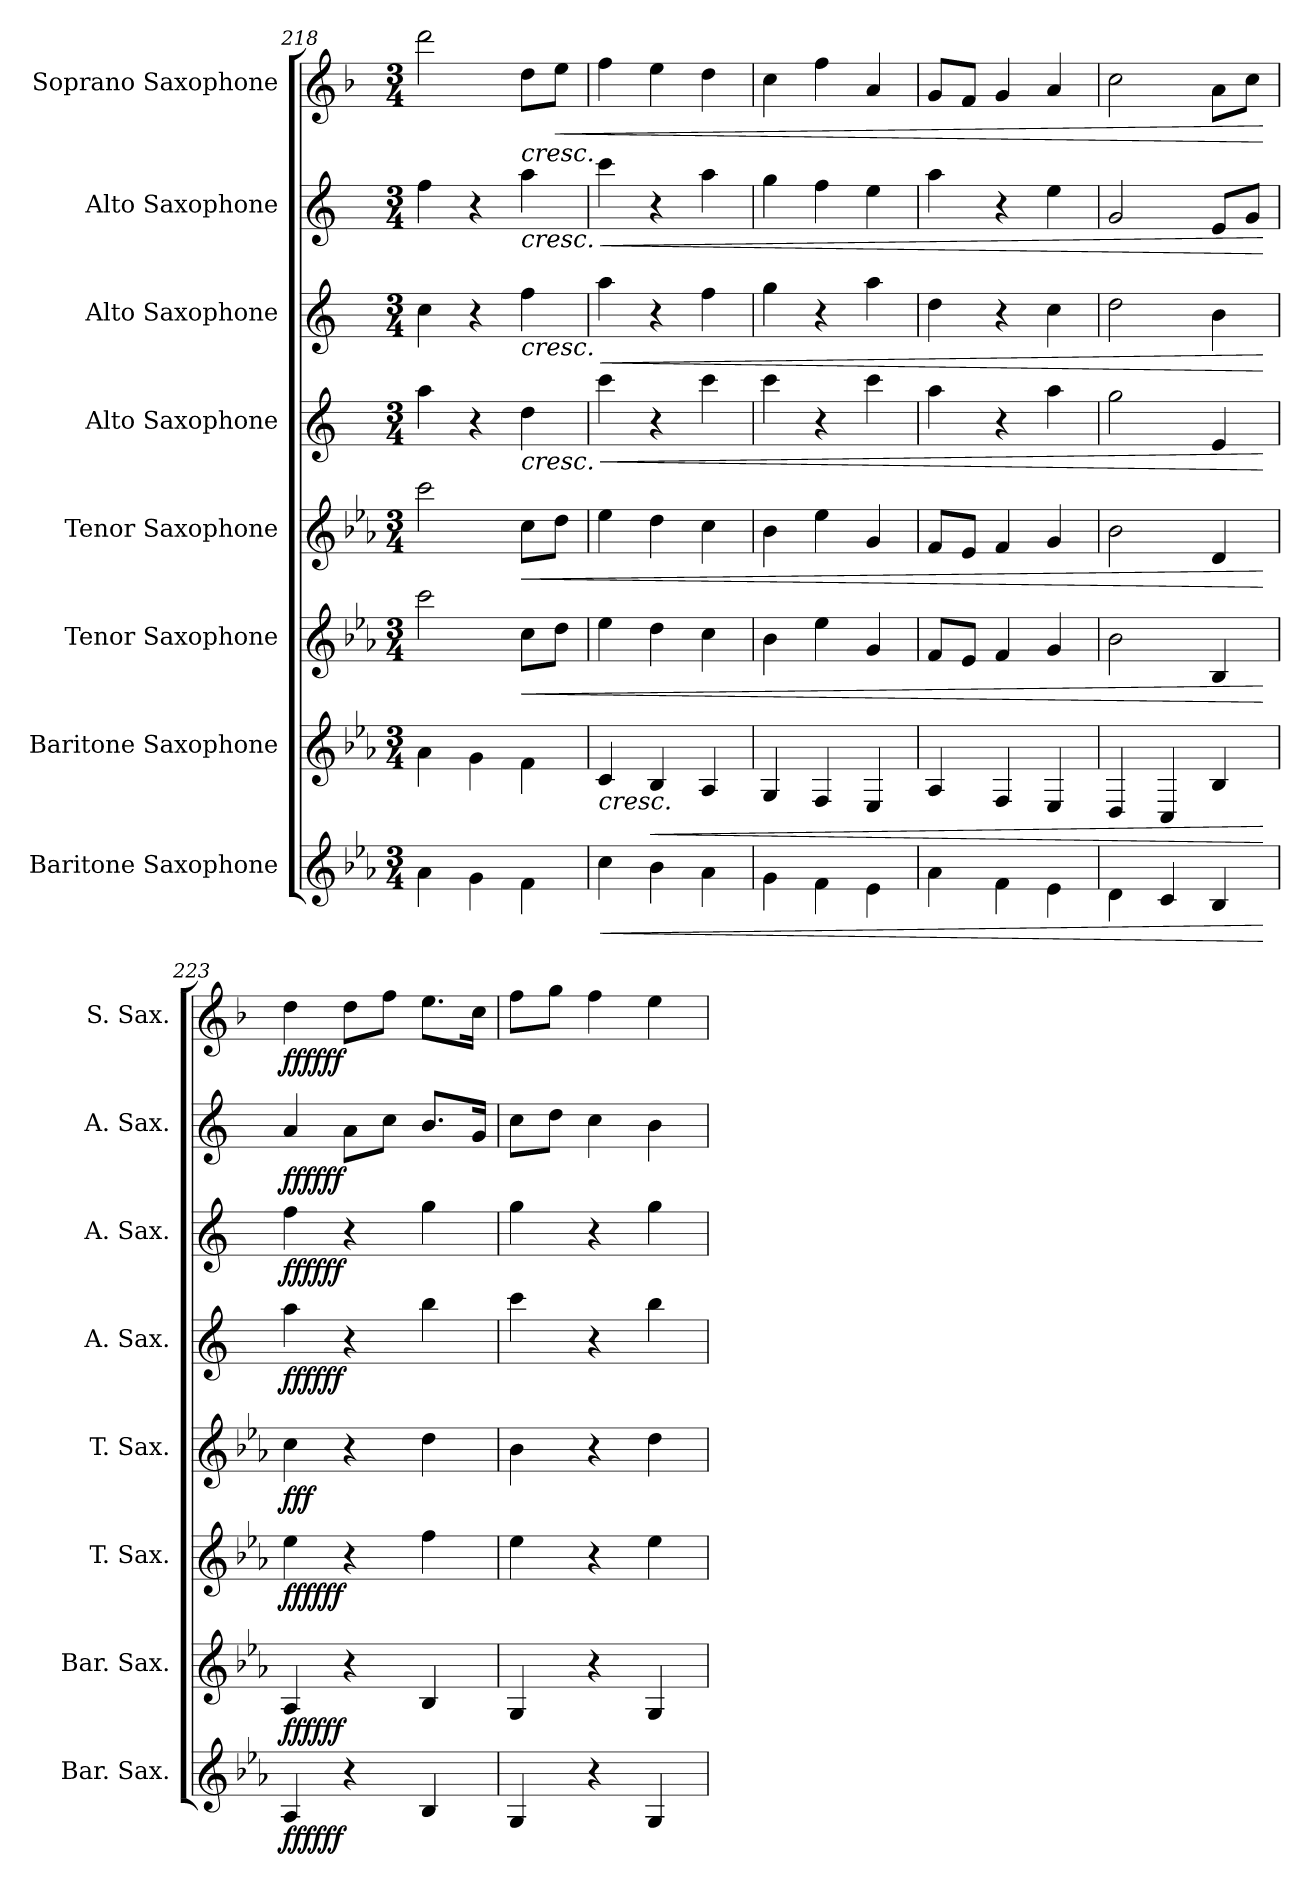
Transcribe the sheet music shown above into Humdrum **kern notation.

**kern	**dynam	**kern	**dynam	**kern	**dynam	**kern	**dynam	**kern	**dynam	**kern	**dynam	**kern	**dynam	**kern	**dynam
*part8	*part8	*part7	*part7	*part6	*part6	*part5	*part5	*part4	*part4	*part3	*part3	*part2	*part2	*part1	*part1
*staff8	*staff8	*staff7	*staff7	*staff6	*staff6	*staff5	*staff5	*staff4	*staff4	*staff3	*staff3	*staff2	*staff2	*staff1	*staff1
*I"Baritone Saxophone	*	*I"Baritone Saxophone	*	*I"Tenor Saxophone	*	*I"Tenor Saxophone	*	*I"Alto Saxophone	*	*I"Alto Saxophone	*	*I"Alto Saxophone	*	*I"Soprano Saxophone	*
*I'Bar. Sax.	*	*I'Bar. Sax.	*	*I'T. Sax.	*	*I'T. Sax.	*	*I'A. Sax.	*	*I'A. Sax.	*	*I'A. Sax.	*	*I'S. Sax.	*
!!LO:PB:g=z
*clefG2	*	*clefG2	*	*clefG2	*	*clefG2	*	*clefG2	*	*clefG2	*	*clefG2	*	*clefG2	*
*ITrd12c21	*	*ITrd12c21	*	*ITrd8c14	*	*ITrd8c14	*	*ITrd5c9	*	*ITrd5c9	*	*ITrd5c9	*	*ITrd1c2	*
*k[b-e-a-]	*	*k[b-e-a-]	*	*k[b-e-a-]	*	*k[b-e-a-]	*	*k[b-e-a-]	*	*k[b-e-a-]	*	*k[b-e-a-]	*	*k[b-e-a-]	*
*M3/4	*	*M3/4	*	*M3/4	*	*M3/4	*	*M3/4	*	*M3/4	*	*M3/4	*	*M3/4	*
=218	=218	=218	=218	=218	=218	=218	=218	=218	=218	=218	=218	=218	=218	=218	=218
4A-\	.	4A-\	.	2cc\	.	2cc\	.	4cc\	.	4e-\	.	4a-\	.	2ccc\	.
4G\	.	4G\	.	.	.	.	.	4r	.	4r	.	4r	.	.	.
!	!	!	!	!	!LO:HP:b	!	!LO:HP:b	!	!LO:HP:b	!	!LO:HP:b	!	!LO:HP:b	!	!LO:HP:b
4F\	.	4F\	.	8c\L	<	8c\L	<	4f\	<	4a-\	<	4cc\	<	8cc\L	<
!	!	!	!	!	!	!	!	!	!	!	!	!	!	!	!LO:HP:b
.	.	.	.	8d\J	.	8d\J	.	.	.	.	.	.	.	8dd\J	<
=219	=219	=219	=219	=219	=219	=219	=219	=219	=219	=219	=219	=219	=219	=219	=219
!	!LO:HP:b	!	!LO:HP:b	!	!	!	!	!	!LO:HP:b	!	!LO:HP:b	!	!LO:HP:b	!	!
4c\	<	4C/	<	4e-\	.	4e-\	.	4ee-\	<	4cc\	<	4ee-\	<	4ee-\	.
!	!	!	!LO:HP:b	!	!	!	!	!	!	!	!	!	!	!	!
4B-\	.	4BB-/	<	4d\	.	4d\	.	4r	.	4r	.	4r	.	4dd\	.
4A-\	.	4AA-/	.	4c\	.	4c\	.	4ee-\	.	4a-\	.	4cc\	.	4cc\	.
=220	=220	=220	=220	=220	=220	=220	=220	=220	=220	=220	=220	=220	=220	=220	=220
4G\	.	4GG/	.	4B-\	.	4B-\	.	4ee-\	.	4b-\	.	4b-\	.	4b-\	.
4F\	.	4FF/	.	4e-\	.	4e-\	.	4r	.	4r	.	4a-\	.	4ee-\	.
4E-\	.	4EE-/	.	4G/	.	4G/	.	4ee-\	.	4cc\	.	4g\	.	4g/	.
=221	=221	=221	=221	=221	=221	=221	=221	=221	=221	=221	=221	=221	=221	=221	=221
4A-\	.	4AA-/	.	8F/L	.	8F/L	.	4cc\	.	4f\	.	4cc\	.	8f/L	.
.	.	.	.	8E-/J	.	8E-/J	.	.	.	.	.	.	.	8e-/J	.
4F\	.	4FF/	.	4F/	.	4F/	.	4r	.	4r	.	4r	.	4f/	.
4E-\	.	4EE-/	.	4G/	.	4G/	.	4cc\	.	4e-\	.	4g\	.	4g/	.
=222	=222	=222	=222	=222	=222	=222	=222	=222	=222	=222	=222	=222	=222	=222	=222
4D\	.	4DD/	.	2B-\	.	2B-\	.	2b-\	.	2f\	.	2B-/	.	2b-\	.
4C/	.	4CC/	.	.	.	.	.	.	.	.	.	.	.	.	.
4BB-/	.	4BB-/	.	4BB-/	.	4D/	.	4G/	.	4d\	.	8G/L	.	8g\L	.
.	.	.	.	.	.	.	.	.	.	.	.	8B-/J	.	8b-\J	.
.	[	.	[ [	.	[	.	[	.	[ [	.	[ [	.	[ [	.	[ [
=223	=223	=223	=223	=223	=223	=223	=223	=223	=223	=223	=223	=223	=223	=223	=223
!	!LO:DY:b	!	!	!	!	!	!	!	!	!	!	!	!	!	!
!	!LO:DY:n=1:b	!	!LO:DY:b	!	!	!	!	!	!	!	!	!	!	!	!
!	!	!	!LO:DY:n=1:b	!	!LO:DY:b	!	!	!	!	!	!	!	!	!	!
!	!	!	!	!	!LO:DY:n=1:b	!	!LO:DY:b	!	!LO:DY:b	!	!	!	!	!	!
!	!	!	!	!	!	!	!	!	!LO:DY:n=1:b	!	!LO:DY:b	!	!	!	!
!	!	!	!	!	!	!	!	!	!	!	!LO:DY:n=1:b	!	!LO:DY:b	!	!
!	!	!	!	!	!	!	!	!	!	!	!	!	!LO:DY:n=1:b	!	!LO:DY:b
!	!	!	!	!	!	!	!	!	!	!	!	!	!	!	!LO:DY:n=1:b
4AA-/	fff fff	4AA-/	fff fff	4e-\	fff fff	4c\	fff	4cc\	fff fff	4a-\	fff fff	4c/	fff fff	4cc\	fff fff
4r	.	4r	.	4r	.	4r	.	4r	.	4r	.	8c\L	.	8cc\L	.
.	.	.	.	.	.	.	.	.	.	.	.	8e-\J	.	8ee-\J	.
4BB-/	.	4BB-/	.	4f\	.	4d\	.	4dd\	.	4b-\	.	8.d/L	.	8.dd\L	.
.	.	.	.	.	.	.	.	.	.	.	.	16B-/Jk	.	16b-\Jk	.
=224	=224	=224	=224	=224	=224	=224	=224	=224	=224	=224	=224	=224	=224	=224	=224
4GG/	.	4GG/	.	4e-\	.	4B-\	.	4ee-\	.	4b-\	.	8e-\L	.	8ee-\L	.
.	.	.	.	.	.	.	.	.	.	.	.	8f\J	.	8ff\J	.
4r	.	4r	.	4r	.	4r	.	4r	.	4r	.	4e-\	.	4ee-\	.
4GG/	.	4GG/	.	4e-\	.	4d\	.	4dd\	.	4b-\	.	4d\	.	4dd\	.
=	=	=	=	=	=	=	=	=	=	=	=	=	=	=	=
*-	*-	*-	*-	*-	*-	*-	*-	*-	*-	*-	*-	*-	*-	*-	*-
